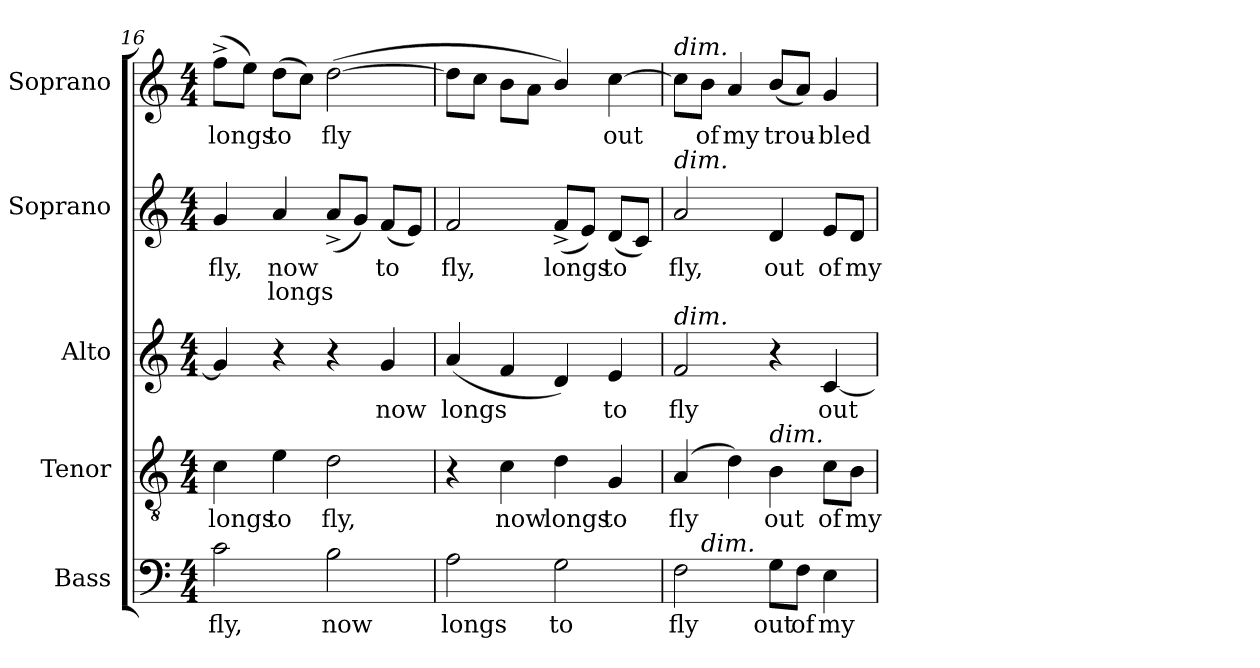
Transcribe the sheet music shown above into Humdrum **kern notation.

**kern	**text	**kern	**text	**kern	**text	**kern	**text	**text	**kern	**text
*part5	*part5	*part4	*part4	*part3	*part3	*part2	*part2	*part2	*part1	*part1
*staff5	*staff5	*staff4	*staff4	*staff3	*staff3	*staff2	*staff2	*staff2	*staff1	*staff1
*I"Bass	*	*I"Tenor	*	*I"Alto	*	*I"Soprano	*	*	*I"Soprano	*
*I'B.	*	*I'T.	*	*I'A.	*	*I'S.	*	*	*I'S.	*
!!LO:LB:g=z
*clefF4	*	*clefGv2	*	*clefG2	*	*clefG2	*	*	*clefG2	*
*	*	*ITrd7c12	*	*	*	*	*	*	*	*
*k[]	*	*k[]	*	*k[]	*	*k[]	*	*	*k[]	*
*C:	*	*C:	*	*C:	*	*C:	*	*	*C:	*
*M4/4	*	*M4/4	*	*M4/4	*	*M4/4	*	*	*M4/4	*
=16	=16	=16	=16	=16	=16	=16	=16	=16	=16	=16
!	!LO:LY:b:color=#000000	!	!	!	!	!	!	!	!	!
!	!	!	!LO:LY:b:color=#000000	!	!	!	!	!	!	!
!	!	!	!	!	!	!	!LO:LY:b:color=#000000	!	!	!
!	!	!	!	!	!	!	!	!	!	!LO:LY:b:color=#000000
2ci\	fly,	4Ci\	longs	4gi/]	.	4gi/	fly,	.	(8ff^i\L	longs
.	.	.	.	.	.	.	.	.	8eei\J)	.
!	!	!	!LO:LY:b:color=#000000	!	!	!	!	!	!	!
!	!	!	!	!	!	!	!LO:LY:b:color=#000000	!LO:LY:b:color=#000000	!	!
!	!	!	!	!	!	!	!	!	!	!LO:LY:b:color=#000000
.	.	4Ei\	to	4r	.	4ai/	now	longs	(8ddi\L	to
.	.	.	.	.	.	.	.	.	8cci\J)	.
!	!LO:LY:b:color=#000000	!	!	!	!	!	!	!	!	!
!	!	!	!LO:LY:b:color=#000000	!	!	!	!	!	!	!
!	!	!	!	!	!	!	!	!	!	!LO:LY:b:color=#000000
2Bi\	now	2Di\	fly,	4r	.	(8a^i/L	.	.	([2ddi\	fly
.	.	.	.	.	.	8gi/J)	.	.	.	.
!	!	!	!	!	!LO:LY:b:color=#000000	!	!	!	!	!
!	!	!	!	!	!	!	!LO:LY:b:color=#000000	!	!	!
.	.	.	.	4gi/	now	(8fi/L	to	.	.	.
.	.	.	.	.	.	8ei/J)	.	.	.	.
=17	=17	=17	=17	=17	=17	=17	=17	=17	=17	=17
!	!LO:LY:b:color=#000000	!	!	!	!	!	!	!	!	!
!	!	!	!	!	!LO:LY:b:color=#000000	!	!	!	!	!
!	!	!	!	!	!	!	!LO:LY:b:color=#000000	!	!	!
2Ai\	longs	4r	.	(4ai/	longs	2fi/	fly,	.	8ddi\L]	.
.	.	.	.	.	.	.	.	.	8cci\J	.
!	!	!	!LO:LY:b:color=#000000	!	!	!	!	!	!	!
.	.	4Ci\	now	4fi/	.	.	.	.	8bi\L	.
.	.	.	.	.	.	.	.	.	8ai\J	.
!	!LO:LY:b:color=#000000	!	!	!	!	!	!	!	!	!
!	!	!	!LO:LY:b:color=#000000	!	!	!	!	!	!	!
!	!	!	!	!	!	!	!LO:LY:b:color=#000000	!	!	!
2Gi\	to	4Di\	longs	4di/)	.	(8f^i/L	longs	.	4bi/)	.
.	.	.	.	.	.	8ei/J)	.	.	.	.
!	!	!	!LO:LY:b:color=#000000	!	!	!	!	!	!	!
!	!	!	!	!	!LO:LY:b:color=#000000	!	!	!	!	!
!	!	!	!	!	!	!	!LO:LY:b:color=#000000	!	!	!
!	!	!	!	!	!	!	!	!	!	!LO:LY:b:color=#000000
.	.	4GGi/	to	4ei/	to	(8di/L	to	.	[4cci\	out
.	.	.	.	.	.	8ci/J)	.	.	.	.
=18	=18	=18	=18	=18	=18	=18	=18	=18	=18	=18
!	!LO:LY:b:color=#000000	!	!	!	!	!	!	!	!	!
!	!	!	!LO:LY:b:color=#000000	!	!	!	!	!	!	!
!	!	!	!	!	!LO:LY:b:color=#000000	!	!	!	!	!
!	!	!	!	!	!	!	!	!	!LO:TX:a:i:t=dim.	!
!	!	!	!	!	!	!LO:TX:a:i:t=dim.	!	!	!	!
!	!	!	!	!LO:TX:a:i:t=dim.	!	!	!	!	!	!
!	!	!	!	!	!	!	!LO:LY:b:color=#000000	!	!	!
*^	*	*	*	*	*	*	*	*	*	*
2Fi\	8ryy	fly	(4AAi/	fly	2fi/	fly	2ai/	fly,	.	8cci\L]	.
!	!LO:TX:a:i:t=dim.	!	!	!	!	!	!	!	!	!	!
!	!	!	!	!	!	!	!	!	!	!	!LO:LY:b:color=#000000
.	2..ryy	.	.	.	.	.	.	.	.	8bi\J	of
!	!	!	!	!	!	!	!	!	!	!	!LO:LY:b:color=#000000
.	.	.	4Di\)	.	.	.	.	.	.	4ai/	my
!	!	!LO:LY:b:color=#000000	!	!	!	!	!	!	!	!	!
!	!	!	!	!LO:LY:b:color=#000000	!	!	!	!	!	!	!
!	!	!	!	!	!	!	!	!LO:LY:b:color=#000000	!	!	!
!	!	!	!LO:TX:a:i:t=dim.	!	!	!	!	!	!	!	!
!	!	!	!	!	!	!	!	!	!	!	!LO:LY:b:color=#000000
8Gi\L	.	out	4BBi\	out	4r	.	4di/	out	.	(8bi/L	trou-
!	!	!LO:LY:b:color=#000000	!	!	!	!	!	!	!	!	!
8Fi\J	.	of	.	.	.	.	.	.	.	8ai/J)	.
!	!	!LO:LY:b:color=#000000	!	!	!	!	!	!	!	!	!
!	!	!	!	!LO:LY:b:color=#000000	!	!	!	!	!	!	!
!	!	!	!	!	!	!LO:LY:b:color=#000000	!	!	!	!	!
!	!	!	!	!	!	!	!	!LO:LY:b:color=#000000	!	!	!
!	!	!	!	!	!	!	!	!	!	!	!LO:LY:b:color=#000000
4Ei\	.	my	8Ci\L	of	[4ci/	out	8ei/L	of	.	4gi/	-bled
!	!	!	!	!LO:LY:b:color=#000000	!	!	!	!	!	!	!
!	!	!	!	!	!	!	!	!LO:LY:b:color=#000000	!	!	!
.	.	.	8BBi\J	my	.	.	8di/J	my	.	.	.
*v	*v	*	*	*	*	*	*	*	*	*	*
=	=	=	=	=	=	=	=	=	=	=
*-	*-	*-	*-	*-	*-	*-	*-	*-	*-	*-
